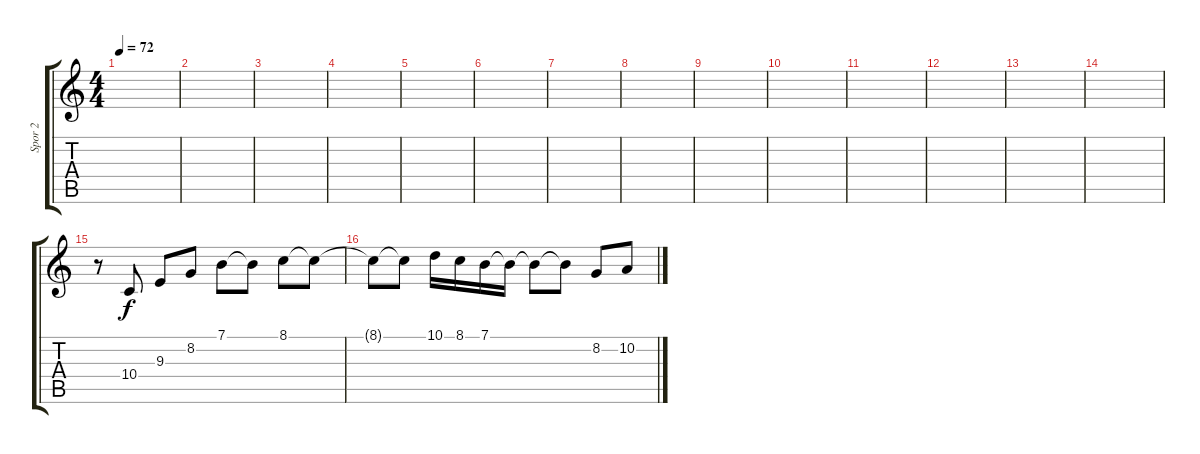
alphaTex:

\track ("Spor 2" "Spor 2") {instrument violin}
\staff {score tabs}
\tuning (E4 B3 G3 D3 A2 E2) {hide}
\ts (4 4)
\tempo 72
\clef g2
\ks c
|
|
|
|
|
|
|
|
|
|
|
|
|
|
r.8 10.4.8 9.3.8 8.2.8 7.1.8 7.1{t}.8 8.1.8 8.1{t}.8 |
8.1{t}.8 8.1{t}.8 10.1.16 8.1.16 7.1.16 7.1{t}.16 7.1{t}.8 7.1{t}.8 8.2.8 10.2.8
